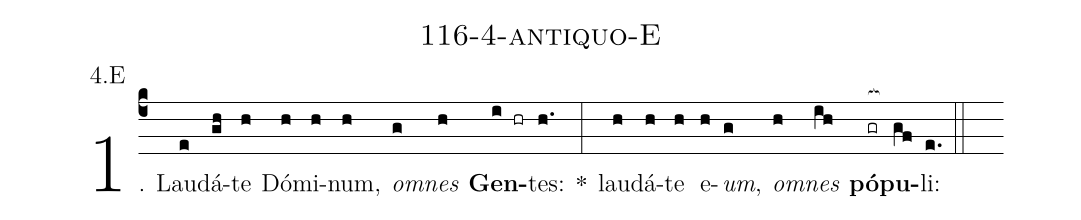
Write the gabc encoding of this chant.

name: 116-4-antiquo-E;
annotation: 4.E;
%%
(c4)1. Lau(e)dá(gh)te(h) Dó(h)mi(h)num,(h) <i>om</i>(g)<i>nes</i>(h) <b>Gen</b>(i hr)tes:(h.) *(:) lau(h)dá(h)te(h) e(h)<i>um</i>,(g) <i>om</i>(h)<i>nes</i>(ih) <b>pó</b>(gr[ocb:1{])<b>pu</b>(gf[ocb:0}])li:(e.) (::)
